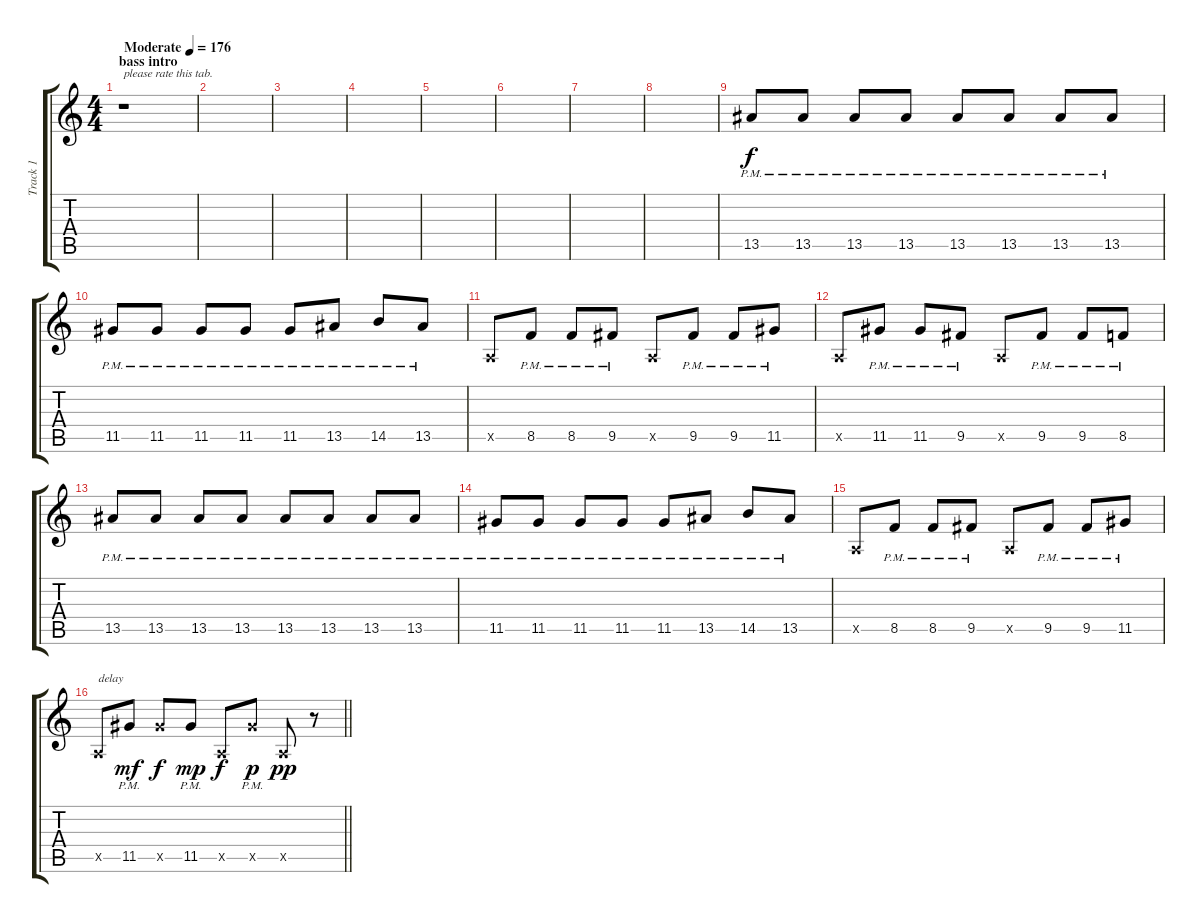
\track ("Track 1" "Track 1") {instrument overdrivenguitar}
\staff {score tabs}
\tuning (E4 B3 G3 D3 A2 E2) {hide}
\ts (4 4)
\section ("" "bass intro")
\tempo (176 "Moderate")
\clef g2
\ks c
r.1{txt "please rate this tab." dy f instrument overdrivenguitar} |
|
|
|
|
|
|
|
13.5{pm}.8 13.5{pm}.8 13.5{pm}.8 13.5{pm}.8 13.5{pm}.8 13.5{pm}.8 13.5{pm}.8 13.5{pm}.8 |
11.5{pm}.8 11.5{pm}.8 11.5{pm}.8 11.5{pm}.8 11.5{pm}.8 13.5{pm}.8 14.5{pm}.8 13.5{pm}.8 |
0.5{x}.8 8.5{pm}.8 8.5{pm}.8 9.5{pm}.8 0.5{x}.8 9.5{pm}.8 9.5{pm}.8 11.5{pm}.8 |
0.5{x}.8 11.5{pm}.8 11.5{pm}.8 9.5{pm}.8 0.5{x}.8 9.5{pm}.8 9.5{pm}.8 8.5{pm}.8 |
13.5{pm}.8 13.5{pm}.8 13.5{pm}.8 13.5{pm}.8 13.5{pm}.8 13.5{pm}.8 13.5{pm}.8 13.5{pm}.8 |
11.5{pm}.8 11.5{pm}.8 11.5{pm}.8 11.5{pm}.8 11.5{pm}.8 13.5{pm}.8 14.5{pm}.8 13.5{pm}.8 |
0.5{x}.8 8.5{pm}.8 8.5{pm}.8 9.5{pm}.8 0.5{x}.8 9.5{pm}.8 9.5{pm}.8 11.5{pm}.8 |
\barLineRight lightlight
0.5{x}.8{txt "delay"} 11.5{pm}.8{dy mf} 11.5{x}.8{dy f} 11.5{pm}.8{dy mp} 0.5{x}.8{dy f} 11.5{pm x}.8{dy p} 0.5{x}.8{dy pp} r.8
